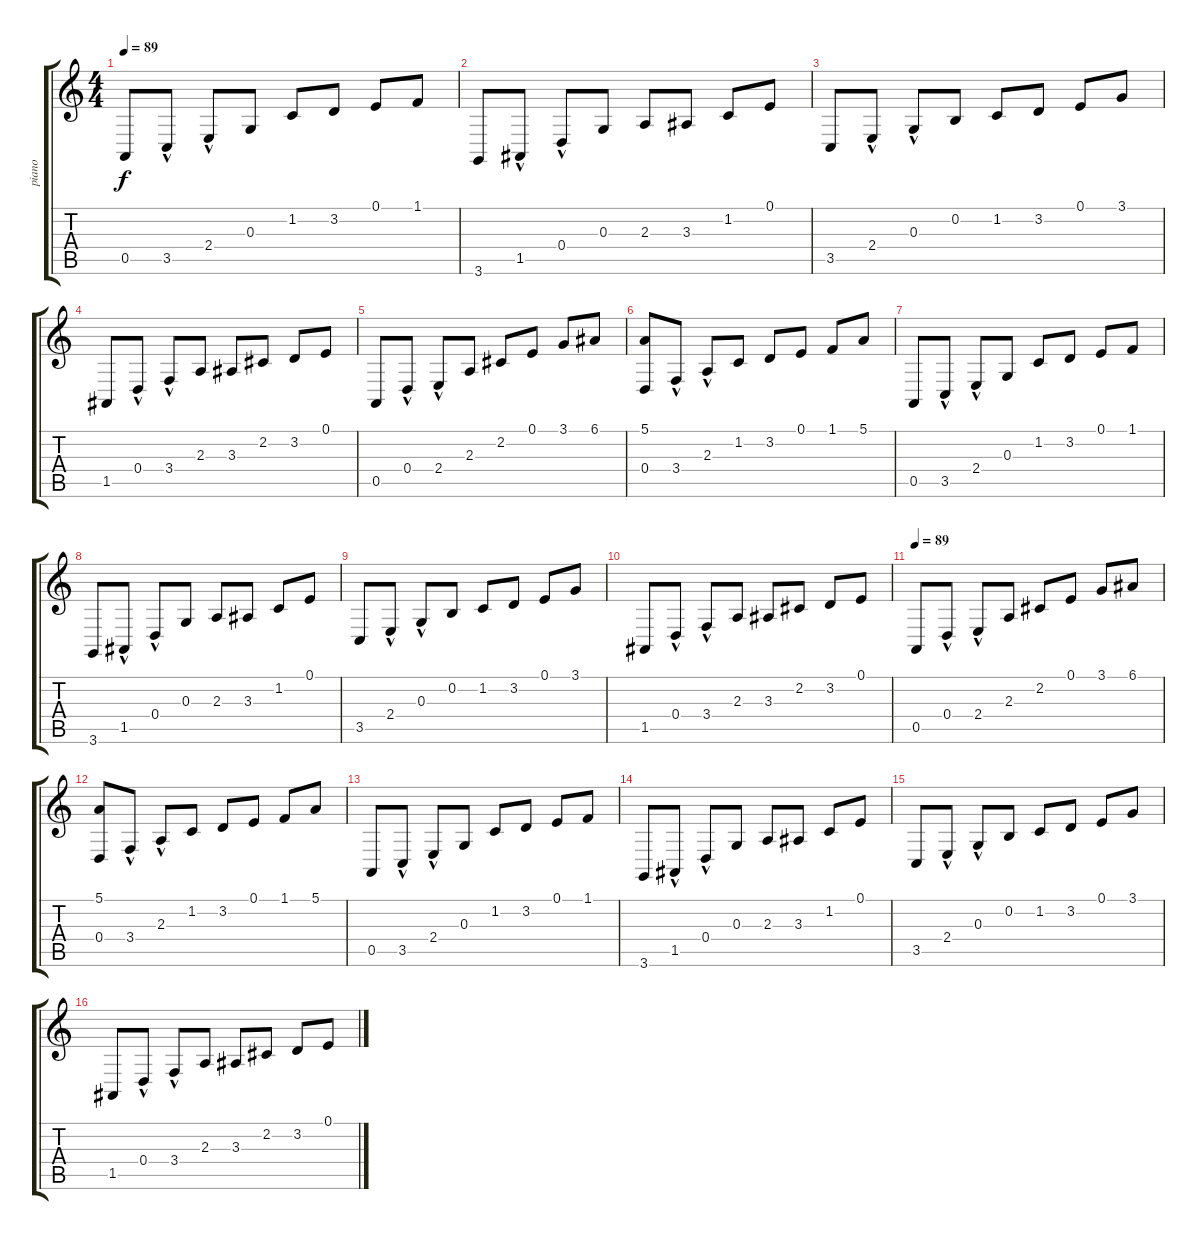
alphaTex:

\track ("piano" "piano") {instrument acousticgrandpiano}
\staff {score tabs}
\tuning (E4 B3 G3 D3 A2 E2) {hide}
\ts (4 4)
\tempo 89
\clef g2
\ks c
0.5.8{dy f} 3.5{hac}.8 2.4{hac}.8 0.3.8 1.2.8 3.2.8 0.1.8 1.1.8 |
3.6.8 1.5{hac}.8 0.4{hac}.8 0.3.8 2.3.8 3.3.8 1.2.8 0.1.8 |
3.5.8 2.4{hac}.8 0.3{hac}.8 0.2.8 1.2.8 3.2.8 0.1.8 3.1.8 |
1.5.8 0.4{hac}.8 3.4{hac}.8 2.3.8 3.3.8 2.2.8 3.2.8 0.1.8 |
0.5.8 0.4{hac}.8 2.4{hac}.8 2.3.8 2.2.8 0.1.8 3.1.8 6.1.8 |
(5.1 0.4).8 3.4{hac}.8 2.3{hac}.8 1.2.8 3.2.8 0.1.8 1.1.8 5.1.8 |
0.5.8 3.5{hac}.8 2.4{hac}.8 0.3.8 1.2.8 3.2.8 0.1.8 1.1.8 |
3.6.8 1.5{hac}.8 0.4{hac}.8 0.3.8 2.3.8 3.3.8 1.2.8 0.1.8 |
3.5.8 2.4{hac}.8 0.3{hac}.8 0.2.8 1.2.8 3.2.8 0.1.8 3.1.8 |
1.5.8 0.4{hac}.8 3.4{hac}.8 2.3.8 3.3.8 2.2.8 3.2.8 0.1.8 |
\tempo 89
0.5.8 0.4{hac}.8 2.4{hac}.8 2.3.8 2.2.8 0.1.8 3.1.8 6.1.8 |
(5.1 0.4).8 3.4{hac}.8 2.3{hac}.8 1.2.8 3.2.8 0.1.8 1.1.8 5.1.8 |
0.5.8 3.5{hac}.8 2.4{hac}.8 0.3.8 1.2.8 3.2.8 0.1.8 1.1.8 |
3.6.8 1.5{hac}.8 0.4{hac}.8 0.3.8 2.3.8 3.3.8 1.2.8 0.1.8 |
3.5.8 2.4{hac}.8 0.3{hac}.8 0.2.8 1.2.8 3.2.8 0.1.8 3.1.8 |
1.5.8 0.4{hac}.8 3.4{hac}.8 2.3.8 3.3.8 2.2.8 3.2.8 0.1.8
